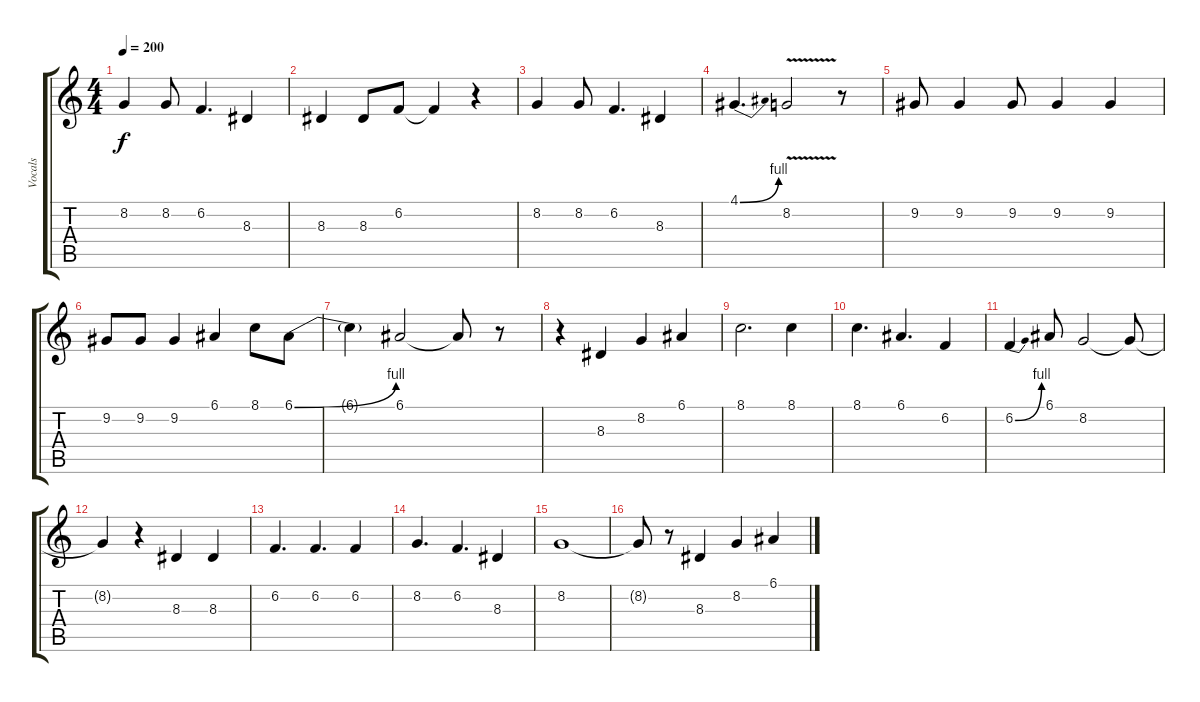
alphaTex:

\track ("Vocals" "Vocals") {instrument lead2sawtooth}
\staff {score tabs}
\tuning (E4 B3 G3 D3 A2 E2) {hide}
\ts (4 4)
\tempo 200
\clef g2
\ks c
8.2.4{dy f} 8.2.8 6.2.4{d} 8.3.4 |
8.3.4 8.3.8 6.2.8 6.2{t}.4 r.4 |
8.2.4 8.2.8 6.2.4{d} 8.3.4 |
4.1{be (bend 0 0 60 4)}.4{d} 8.2{v}.2 r.8 |
9.2.8 9.2.4 9.2.8 9.2.4 9.2.4 |
9.2.8 9.2.8 9.2.4 6.1.4 8.1.8 6.1{be (bend 0 0 60 4)}.8 |
6.1{t}.4 6.1.2 6.1{t}.8 r.8 |
r.4 8.3.4 8.2.4 6.1.4 |
\section ("" "")
8.1.2{d} 8.1.4 |
8.1.4{d} 6.1.4{d} 6.2.4 |
6.2{be (bend 0 0 60 4)}.4 6.1.8 8.2.2 8.2{t}.8 |
8.2{t}.4 r.4 8.3.4 8.3.4 |
6.2.4{d} 6.2.4{d} 6.2.4 |
8.2.4{d} 6.2.4{d} 8.3.4 |
8.2.1 |
8.2{t}.8 r.8 8.3.4 8.2.4 6.1.4
